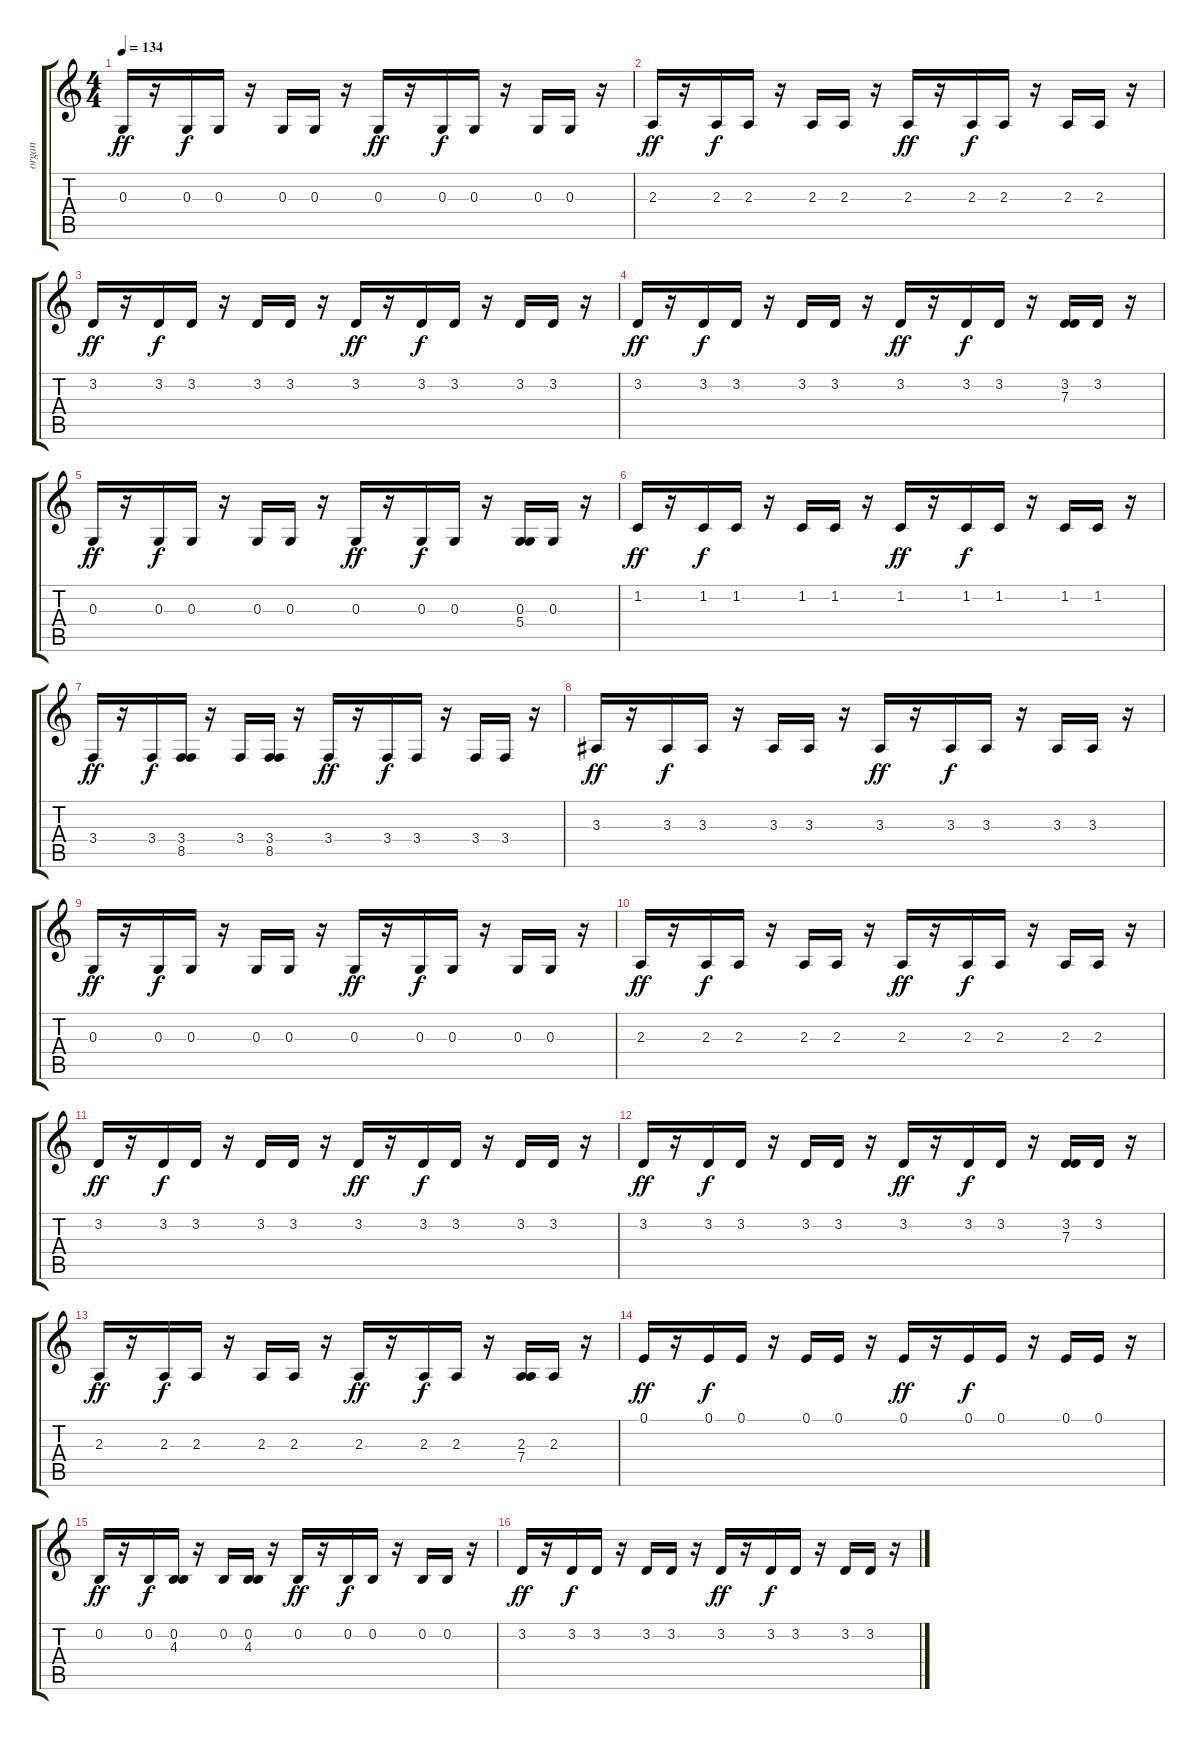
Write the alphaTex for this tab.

\track ("organ" "organ") {instrument percussiveorgan}
\staff {score tabs}
\tuning (E4 B3 G3 D3 A2 E2) {hide}
\ts (4 4)
\tempo 134
\clef g2
\ks c
0.3.16{dy ff} r.16 0.3.16{dy f} 0.3.16 r.16 0.3.16 0.3.16 r.16 0.3.16{dy ff} r.16 0.3.16{dy f} 0.3.16 r.16 0.3.16 0.3.16 r.16 |
2.3.16{dy ff} r.16 2.3.16{dy f} 2.3.16 r.16 2.3.16 2.3.16 r.16 2.3.16{dy ff} r.16 2.3.16{dy f} 2.3.16 r.16 2.3.16 2.3.16 r.16 |
3.2.16{dy ff} r.16 3.2.16{dy f} 3.2.16 r.16 3.2.16 3.2.16 r.16 3.2.16{dy ff} r.16 3.2.16{dy f} 3.2.16 r.16 3.2.16 3.2.16 r.16 |
3.2.16{dy ff} r.16 3.2.16{dy f} 3.2.16 r.16 3.2.16 3.2.16 r.16 3.2.16{dy ff} r.16 3.2.16{dy f} 3.2.16 r.16 (3.2 7.3).16 3.2.16 r.16 |
0.3.16{dy ff} r.16 0.3.16{dy f} 0.3.16 r.16 0.3.16 0.3.16 r.16 0.3.16{dy ff} r.16 0.3.16{dy f} 0.3.16 r.16 (0.3 5.4).16 0.3.16 r.16 |
1.2.16{dy ff} r.16 1.2.16{dy f} 1.2.16 r.16 1.2.16 1.2.16 r.16 1.2.16{dy ff} r.16 1.2.16{dy f} 1.2.16 r.16 1.2.16 1.2.16 r.16 |
3.4.16{dy ff} r.16 3.4.16{dy f} (3.4 8.5).16 r.16 3.4.16 (3.4 8.5).16 r.16 3.4.16{dy ff} r.16 3.4.16{dy f} 3.4.16 r.16 3.4.16 3.4.16 r.16 |
3.3.16{dy ff} r.16 3.3.16{dy f} 3.3.16 r.16 3.3.16 3.3.16 r.16 3.3.16{dy ff} r.16 3.3.16{dy f} 3.3.16 r.16 3.3.16 3.3.16 r.16 |
0.3.16{dy ff} r.16 0.3.16{dy f} 0.3.16 r.16 0.3.16 0.3.16 r.16 0.3.16{dy ff} r.16 0.3.16{dy f} 0.3.16 r.16 0.3.16 0.3.16 r.16 |
2.3.16{dy ff} r.16 2.3.16{dy f} 2.3.16 r.16 2.3.16 2.3.16 r.16 2.3.16{dy ff} r.16 2.3.16{dy f} 2.3.16 r.16 2.3.16 2.3.16 r.16 |
3.2.16{dy ff} r.16 3.2.16{dy f} 3.2.16 r.16 3.2.16 3.2.16 r.16 3.2.16{dy ff} r.16 3.2.16{dy f} 3.2.16 r.16 3.2.16 3.2.16 r.16 |
3.2.16{dy ff} r.16 3.2.16{dy f} 3.2.16 r.16 3.2.16 3.2.16 r.16 3.2.16{dy ff} r.16 3.2.16{dy f} 3.2.16 r.16 (3.2 7.3).16 3.2.16 r.16 |
2.3.16{dy ff} r.16 2.3.16{dy f} 2.3.16 r.16 2.3.16 2.3.16 r.16 2.3.16{dy ff} r.16 2.3.16{dy f} 2.3.16 r.16 (2.3 7.4).16 2.3.16 r.16 |
0.1.16{dy ff} r.16 0.1.16{dy f} 0.1.16 r.16 0.1.16 0.1.16 r.16 0.1.16{dy ff} r.16 0.1.16{dy f} 0.1.16 r.16 0.1.16 0.1.16 r.16 |
0.2.16{dy ff} r.16 0.2.16{dy f} (0.2 4.3).16 r.16 0.2.16 (0.2 4.3).16 r.16 0.2.16{dy ff} r.16 0.2.16{dy f} 0.2.16 r.16 0.2.16 0.2.16 r.16 |
3.2.16{dy ff} r.16 3.2.16{dy f} 3.2.16 r.16 3.2.16 3.2.16 r.16 3.2.16{dy ff} r.16 3.2.16{dy f} 3.2.16 r.16 3.2.16 3.2.16 r.16
